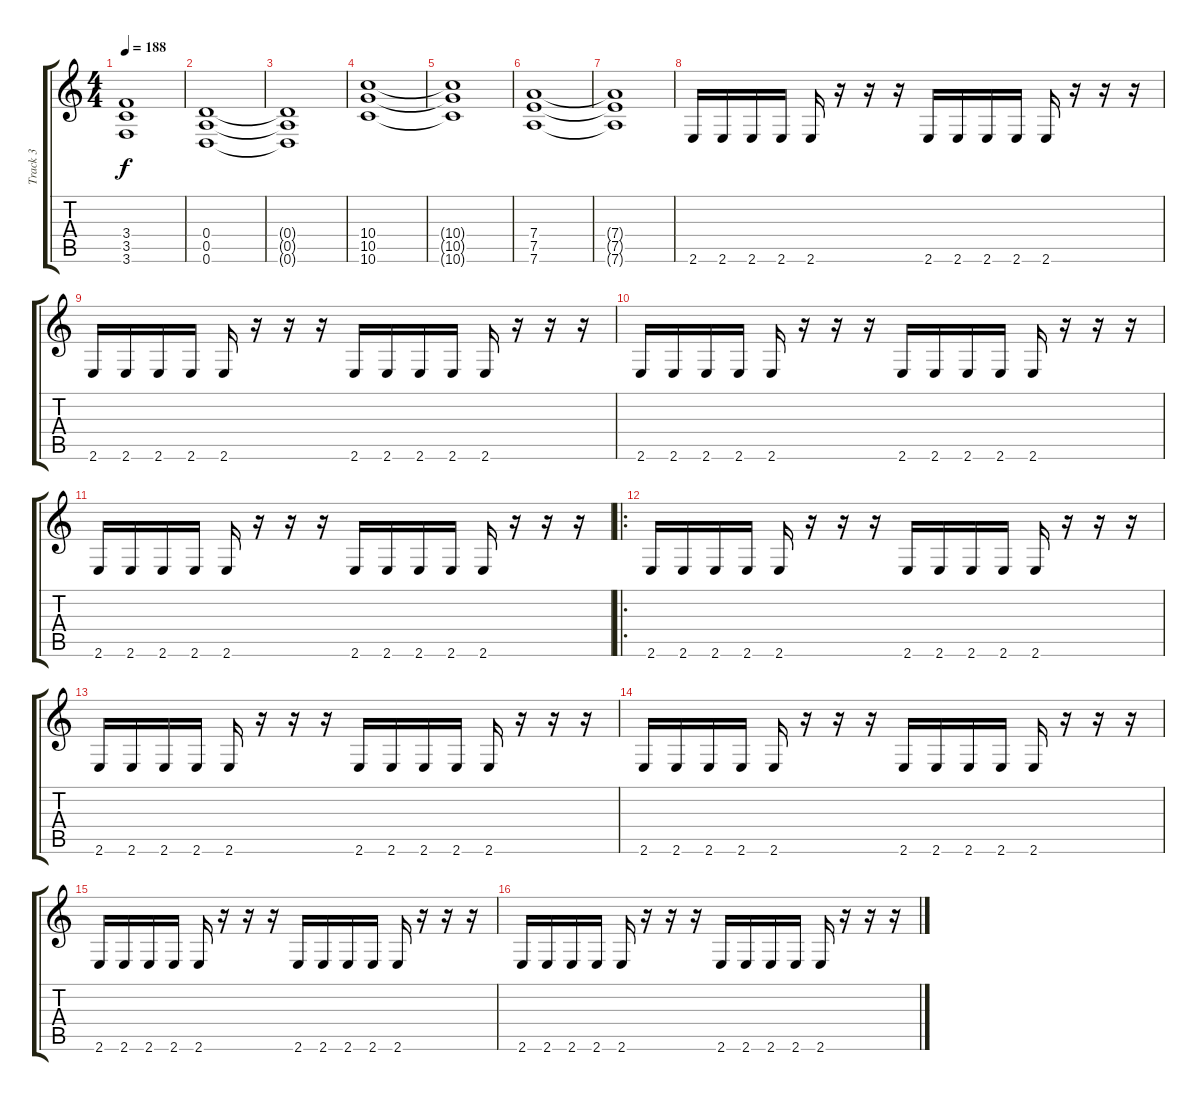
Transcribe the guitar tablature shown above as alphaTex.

\track ("Track 3" "Track 3") {instrument distortionguitar}
\staff {score tabs}
\tuning (E4 B3 G3 D3 A2 D2) {hide}
\ts (4 4)
\tempo 188
\clef g2
\ks c
(3.4{t} 3.5{t} 3.6{t}).1{dy f} |
(0.4 0.5 0.6).1 |
(0.4{t} 0.5{t} 0.6{t}).1 |
(10.4 10.5 10.6).1 |
(10.4{t} 10.5{t} 10.6{t}).1 |
(7.4 7.5 7.6).1 |
(7.4{t} 7.5{t} 7.6{t}).1 |
2.6.16 2.6.16 2.6.16 2.6.16 2.6.16 r.16 r.16 r.16 2.6.16 2.6.16 2.6.16 2.6.16 2.6.16 r.16 r.16 r.16 |
2.6.16 2.6.16 2.6.16 2.6.16 2.6.16 r.16 r.16 r.16 2.6.16 2.6.16 2.6.16 2.6.16 2.6.16 r.16 r.16 r.16 |
2.6.16 2.6.16 2.6.16 2.6.16 2.6.16 r.16 r.16 r.16 2.6.16 2.6.16 2.6.16 2.6.16 2.6.16 r.16 r.16 r.16 |
2.6.16 2.6.16 2.6.16 2.6.16 2.6.16 r.16 r.16 r.16 2.6.16 2.6.16 2.6.16 2.6.16 2.6.16 r.16 r.16 r.16 |
\ro
2.6.16 2.6.16 2.6.16 2.6.16 2.6.16 r.16 r.16 r.16 2.6.16 2.6.16 2.6.16 2.6.16 2.6.16 r.16 r.16 r.16 |
2.6.16 2.6.16 2.6.16 2.6.16 2.6.16 r.16 r.16 r.16 2.6.16 2.6.16 2.6.16 2.6.16 2.6.16 r.16 r.16 r.16 |
2.6.16 2.6.16 2.6.16 2.6.16 2.6.16 r.16 r.16 r.16 2.6.16 2.6.16 2.6.16 2.6.16 2.6.16 r.16 r.16 r.16 |
2.6.16 2.6.16 2.6.16 2.6.16 2.6.16 r.16 r.16 r.16 2.6.16 2.6.16 2.6.16 2.6.16 2.6.16 r.16 r.16 r.16 |
2.6.16 2.6.16 2.6.16 2.6.16 2.6.16 r.16 r.16 r.16 2.6.16 2.6.16 2.6.16 2.6.16 2.6.16 r.16 r.16 r.16
